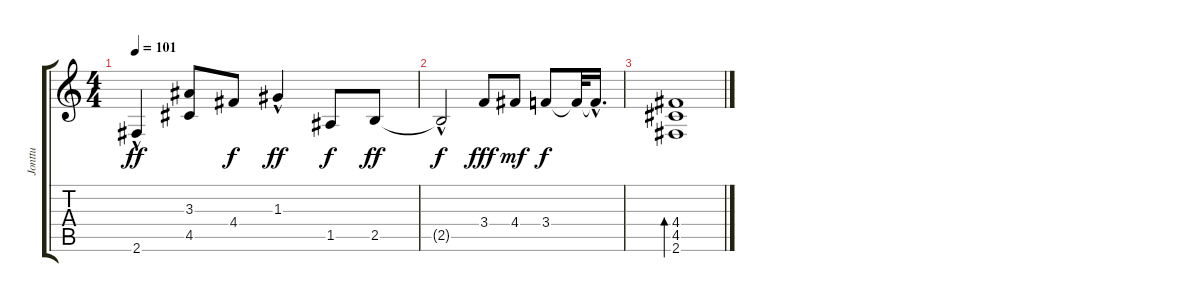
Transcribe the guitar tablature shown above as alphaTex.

\track ("Jonttu" "Jonttu") {instrument distortionguitar}
\staff {score tabs}
\tuning (E4 B3 G3 D3 A2 E2) {hide}
\ts (4 4)
\tempo 101
\clef g2
\ks c
2.6{hac}.4{dy ff} (3.3 4.5).8 4.4.8{dy f} 1.3{hac}.4{dy ff} 1.5.8{dy f} 2.5.8{dy ff} |
2.5{hac t}.2{dy f} 3.4.8{dy fff} 4.4.8{dy mf} 3.4.8{dy f} 3.4{t}.32 3.4{hac t}.16{d instrument distortionguitar} |
(4.4 4.5 2.6).1{bd 480 instrument electricguitarclean}
